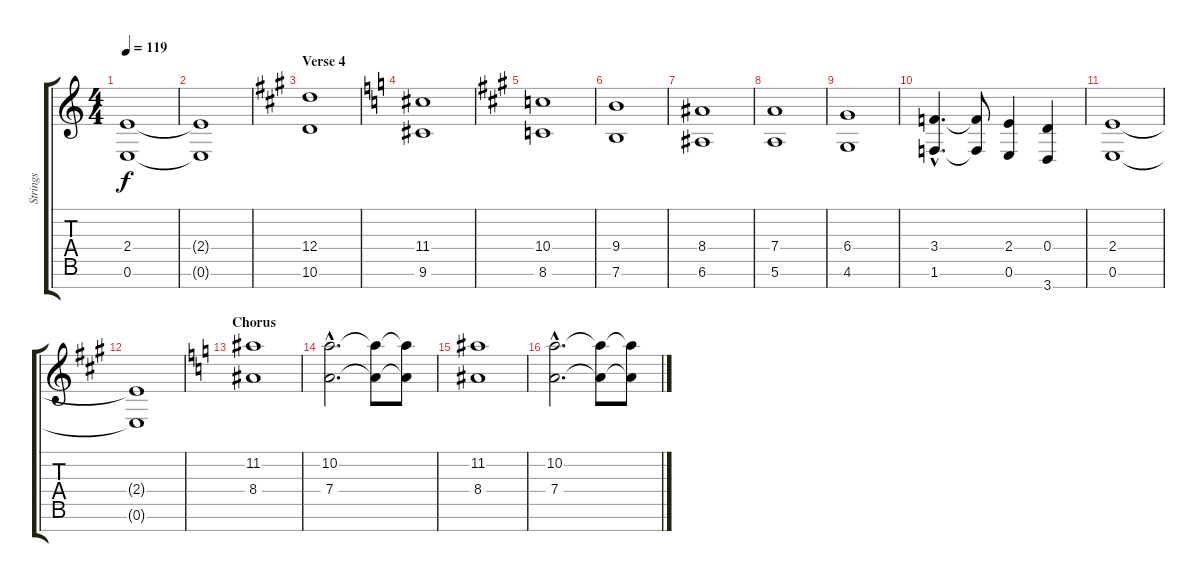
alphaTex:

\track ("Strings" "Strings") {instrument stringensemble1}
\staff {score tabs}
\tuning (E5 B4 G4 D4 A3 E3 B2) {hide}
\ts (4 4)
\tempo 119
\clef g2
\ks c
(2.4 0.6).1{dy f} |
(2.4{t} 0.6{t}).1 |
\section ("" "Verse 4")
\ks a
(12.4 10.6).1 |
\ks c
(11.4 9.6).1 |
\ks a
(10.4 8.6).1 |
(9.4 7.6).1 |
(8.4 6.6).1 |
(7.4 5.6).1 |
(6.4 4.6).1 |
(3.4{hac} 1.6{hac}).4{d} (3.4{t} 1.6{t}).8 (2.4 0.6).4 (0.4 3.7).4 |
(2.4 0.6).1 |
(2.4{t} 0.6{t}).1{volume 8} |
\section ("" "Chorus")
\ks c
(11.2 8.4).1{volume 16} |
(10.2{hac} 7.4{hac}).2{d volume 7} (10.2{t} 7.4{t}).8 (10.2{t} 7.4{t}).8 |
(11.2 8.4).1{volume 16} |
(10.2{hac} 7.4{hac}).2{d volume 7} (10.2{t} 7.4{t}).8 (10.2{t} 7.4{t}).8
